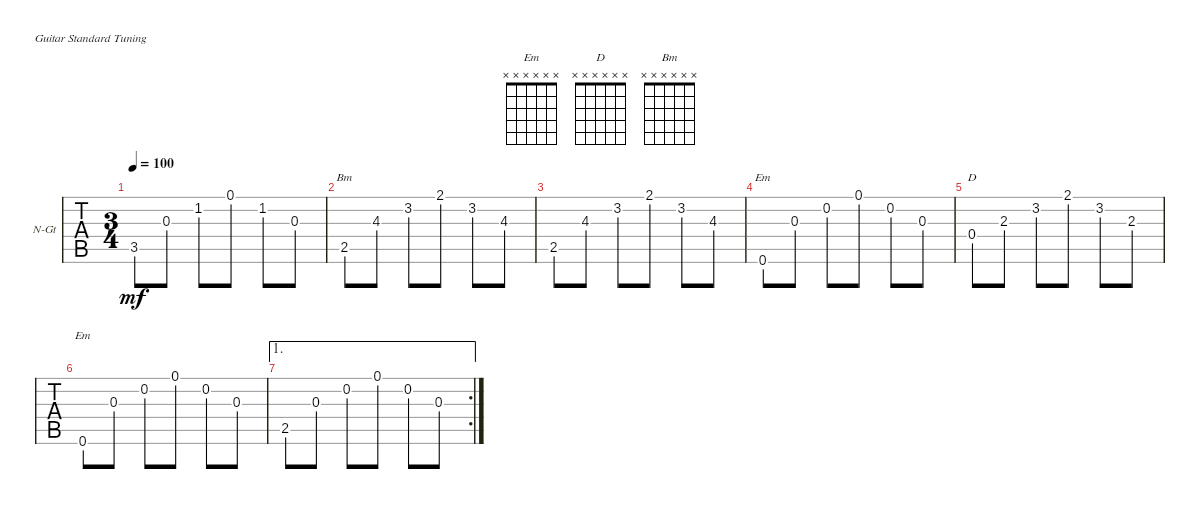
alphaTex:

\defaultSystemsLayout 4
\bracketExtendMode groupsimilarinstruments
\firstSystemTrackNameOrientation horizontal
\otherSystemsTrackNameOrientation horizontal
\track ("Doprovod" "N-Gt") {instrument acousticguitarnylon}
\staff {tabs}
\tuning (E4 B3 G3 D3 A2 E2)
\chord ("Em" x x x x x x)
\chord ("D" x x x x x x)
\chord ("Bm" x x x x x x)
\ts (3 4)
\tempo 100
\clef g2
\ks c
3.5.8{dy mf} 0.3.8 1.2.8 0.1.8 1.2.8 0.3.8 |
2.5.8{ch "Bm"} 4.3.8 3.2.8 2.1.8 3.2.8 4.3.8 |
2.5.8 4.3.8 3.2.8 2.1.8 3.2.8 4.3.8 |
0.6.8{ch "Em"} 0.3.8 0.2.8 0.1.8 0.2.8 0.3.8 |
0.4.8{ch "D"} 2.3.8 3.2.8 2.1.8 3.2.8 2.3.8 |
0.6.8{ch "Em"} 0.3.8 0.2.8 0.1.8 0.2.8 0.3.8 |
\ae 1
\rc 2
2.5.8 0.3.8 0.2.8 0.1.8 0.2.8 0.3.8
